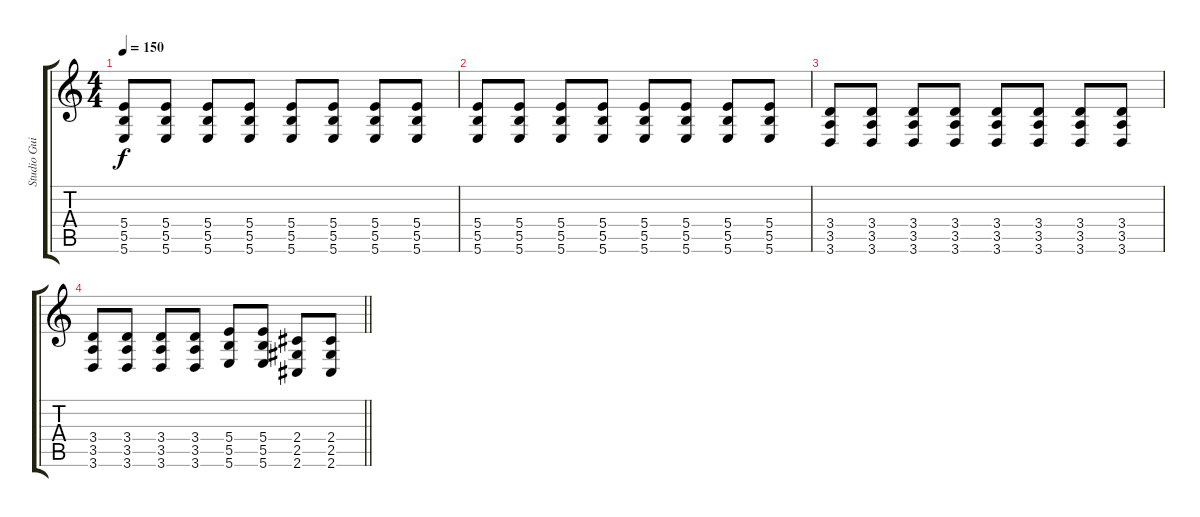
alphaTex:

\track ("Studio Guitar" "Studio Gui") {instrument distortionguitar}
\staff {score tabs}
\tuning (Db4 Ab3 E3 B2 Gb2 B1) {hide}
\ts (4 4)
\tempo 150
\clef g2
\ks c
(5.4 5.5 5.6).8{dy f} (5.4 5.5 5.6).8 (5.4 5.5 5.6).8 (5.4 5.5 5.6).8 (5.4 5.5 5.6).8 (5.4 5.5 5.6).8 (5.4 5.5 5.6).8 (5.4 5.5 5.6).8 |
(5.4 5.5 5.6).8 (5.4 5.5 5.6).8 (5.4 5.5 5.6).8 (5.4 5.5 5.6).8 (5.4 5.5 5.6).8 (5.4 5.5 5.6).8 (5.4 5.5 5.6).8 (5.4 5.5 5.6).8 |
(3.4 3.5 3.6).8 (3.4 3.5 3.6).8 (3.4 3.5 3.6).8 (3.4 3.5 3.6).8 (3.4 3.5 3.6).8 (3.4 3.5 3.6).8 (3.4 3.5 3.6).8 (3.4 3.5 3.6).8 |
\barLineRight lightlight
(3.4 3.5 3.6).8 (3.4 3.5 3.6).8 (3.4 3.5 3.6).8 (3.4 3.5 3.6).8 (5.4 5.5 5.6).8 (5.4 5.5 5.6).8 (2.4 2.5 2.6).8 (2.4 2.5 2.6).8
